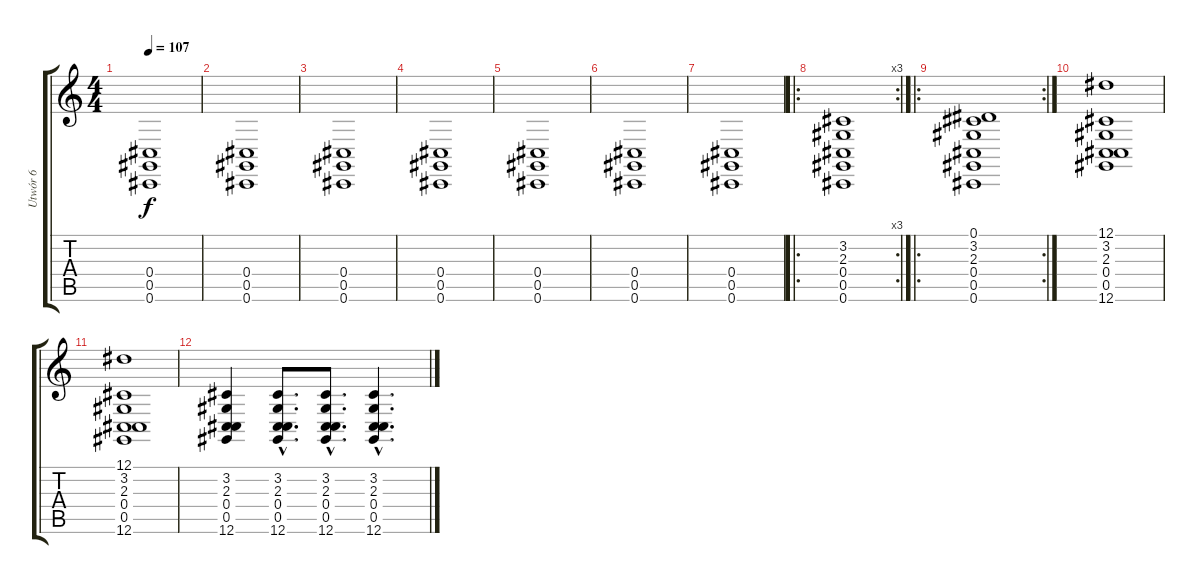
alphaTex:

\track ("Utwór 6" "Utwór 6") {instrument drawbarorgan}
\staff {score tabs}
\tuning (Eb4 Bb3 Gb3 Db3 Ab2 Db2) {hide}
\ts (4 4)
\tempo 107
\clef g2
\ks c
(0.4 0.5 0.6).1{dy f volume 14} |
(0.4 0.5 0.6).1 |
(0.4 0.5 0.6).1 |
(0.4 0.5 0.6).1 |
(0.4 0.5 0.6).1 |
(0.4 0.5 0.6).1 |
(0.4 0.5 0.6).1 |
\ro
\rc 3
(3.2 2.3 0.4 0.5 0.6).1 |
\ro
\rc 2
(0.1 3.2 2.3 0.4 0.5 0.6).1 |
(12.1 3.2 2.3 0.4 0.5 12.6).1 |
(12.1 3.2 2.3 0.4 0.5 12.6).1 |
(3.2 2.3 0.4 0.5 12.6).4 (3.2{hac} 2.3{hac} 0.4{hac} 0.5{hac} 12.6{hac}).8{d} (3.2{hac} 2.3{hac} 0.4{hac} 0.5{hac} 12.6{hac}).8{d} (3.2{hac} 2.3{hac} 0.4{hac} 0.5{hac} 12.6{hac}).4{d}
